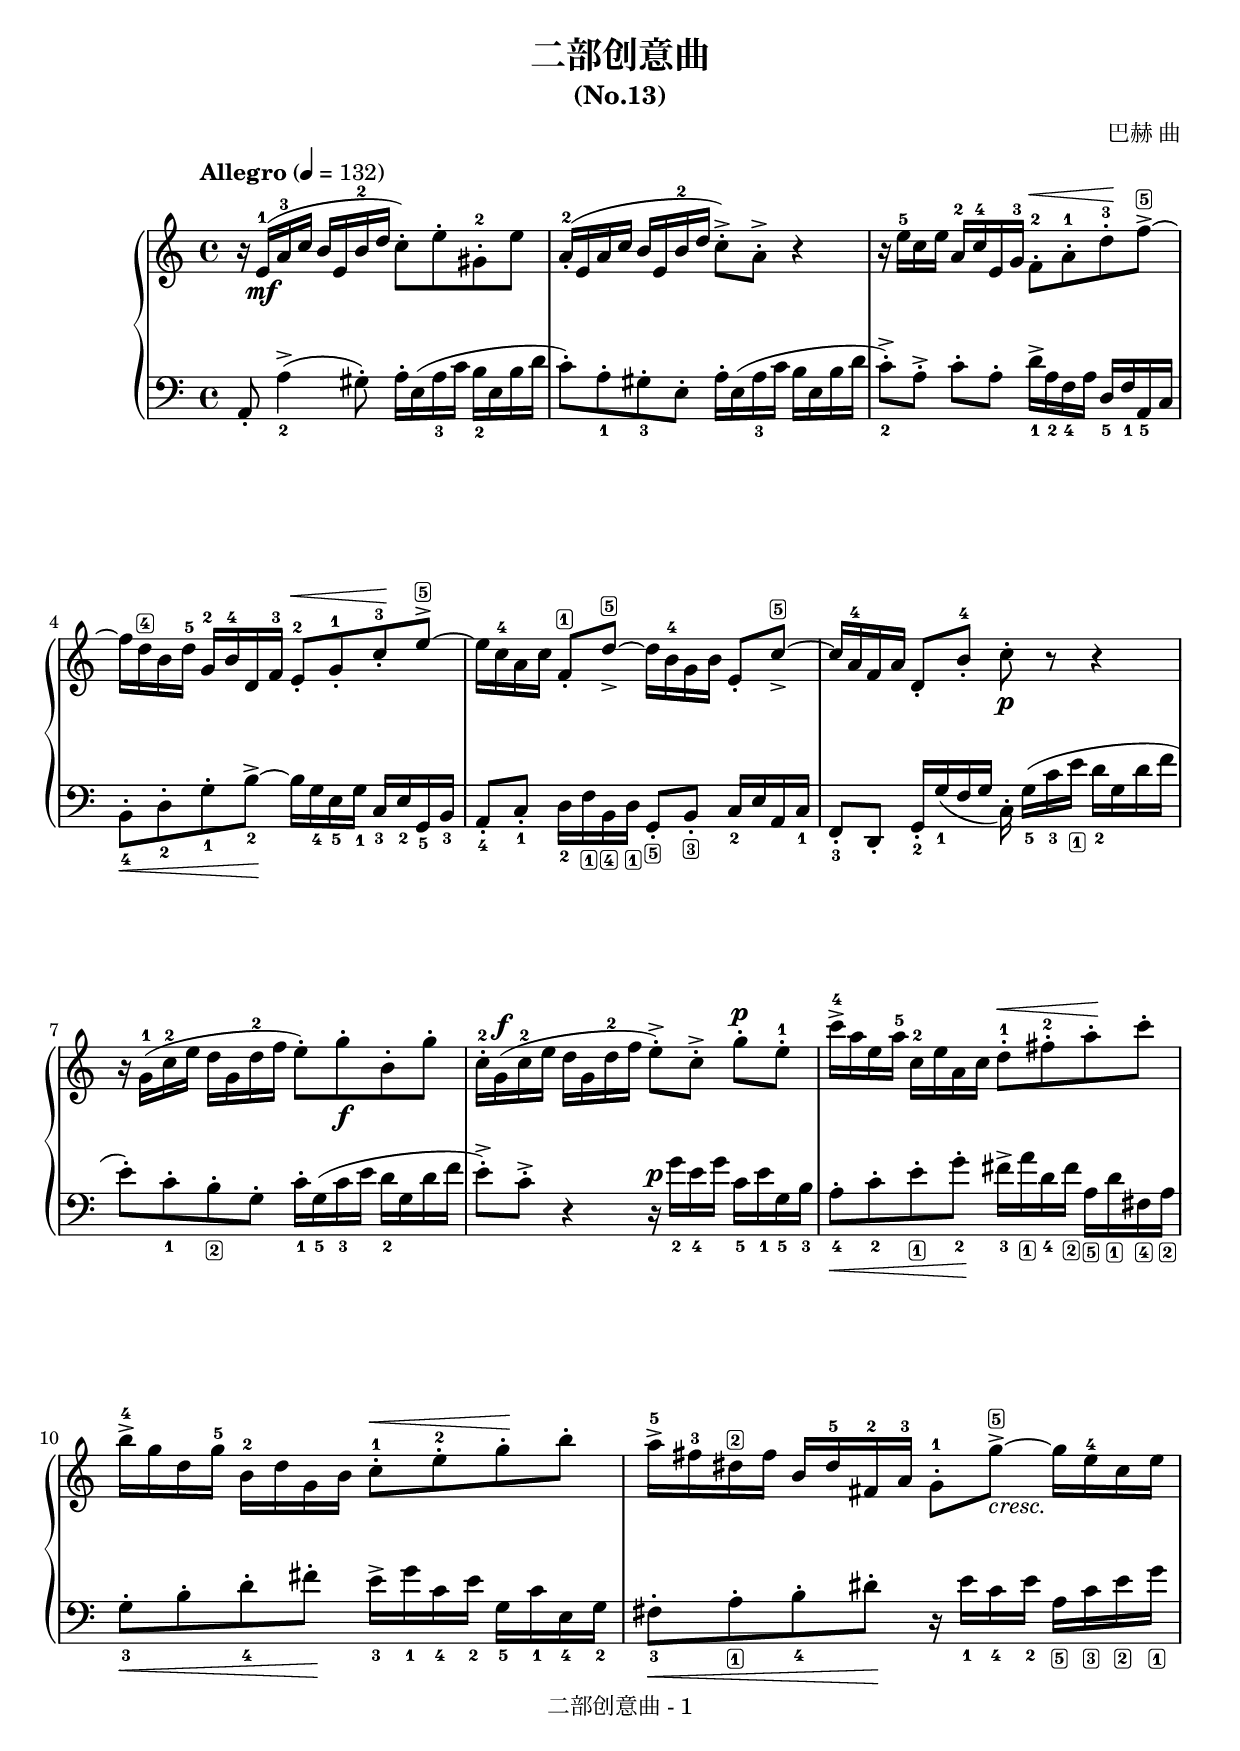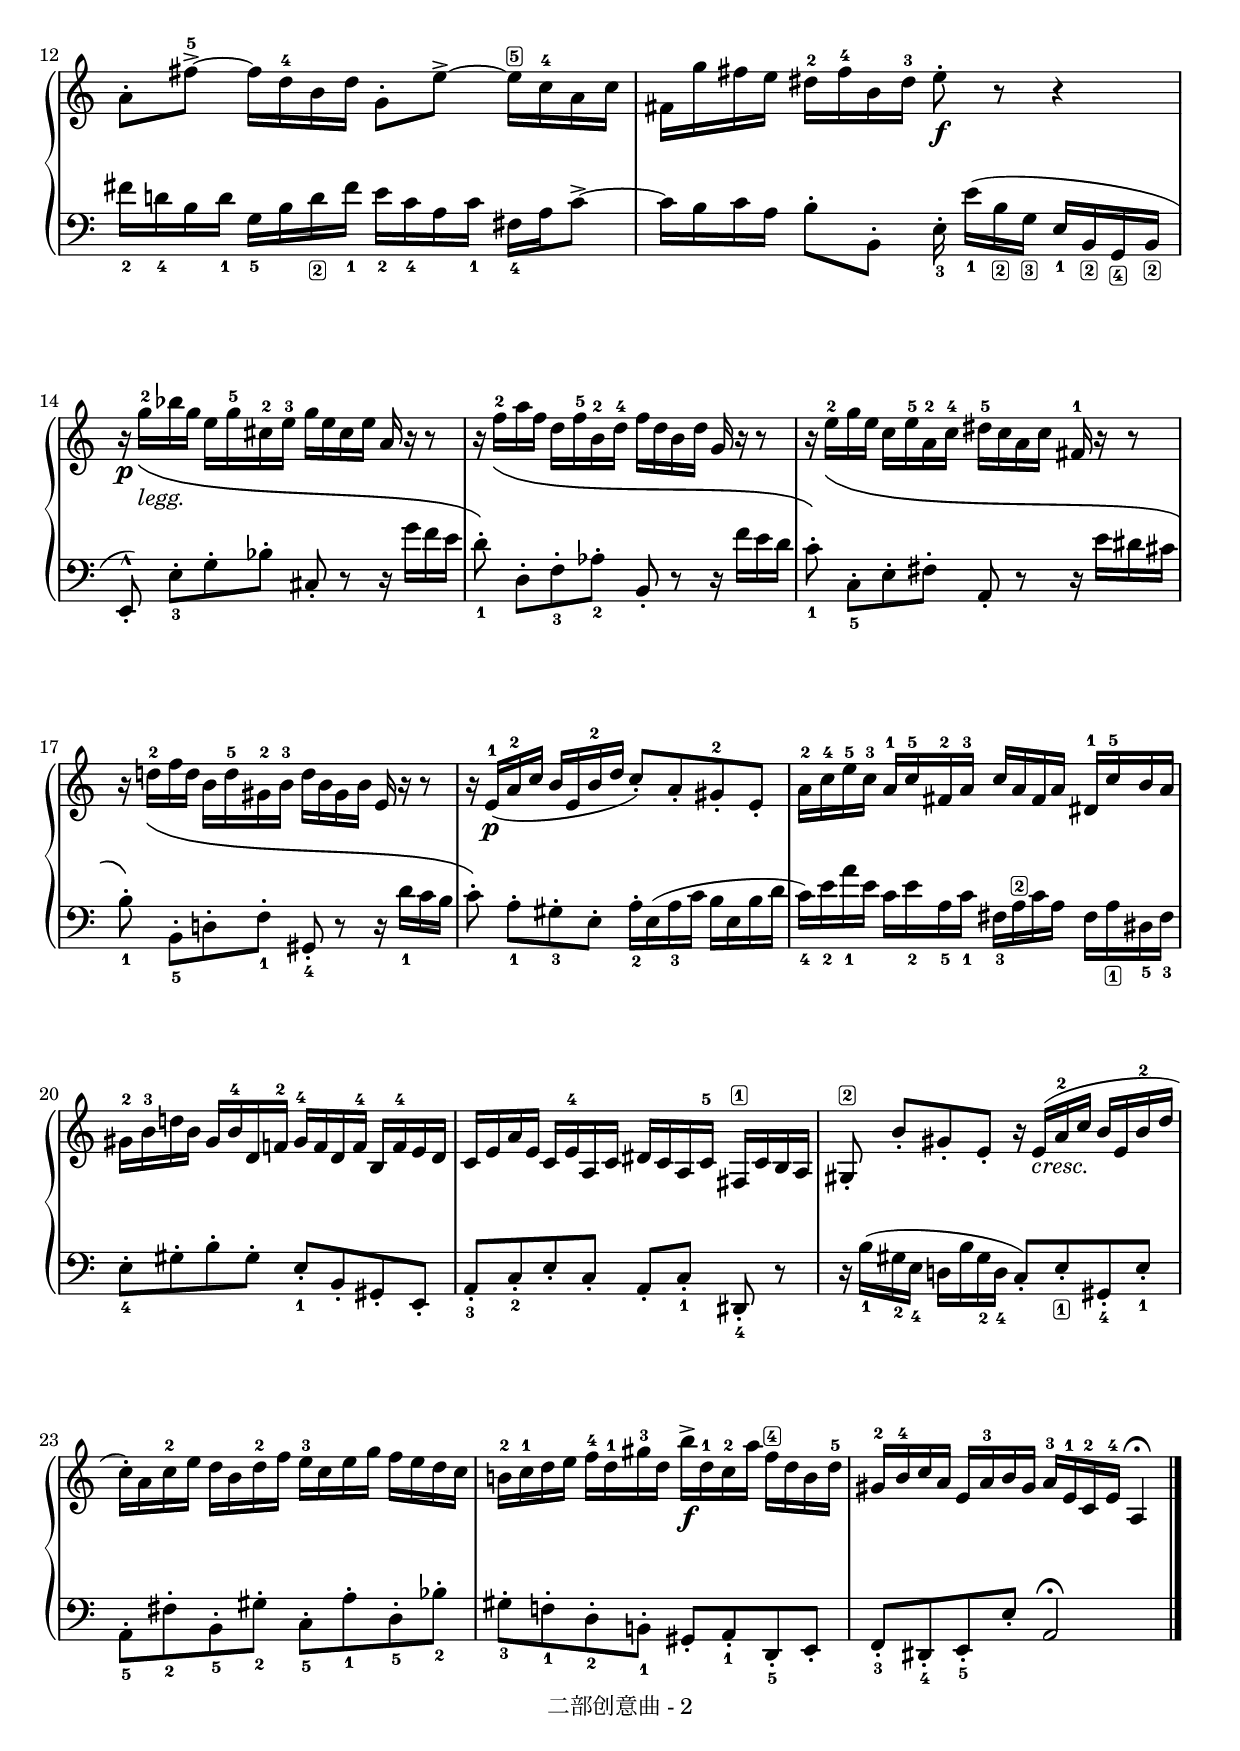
\version "2.18.2"
% 《中国音乐学院 社会艺术水平考级全国通用教材 钢琴 （一级~六级） 第二套》 P141~142

songName = "二部创意曲"
\version "2.18.2"

%%%%%%%
% 定义一些常用的 markup
% 

atempo = \markup { \italic { "a tempo" } }
crescendo  = \markup { \italic { "cresc." } }

% 系统中提供了 \dim 
% 但是会带有 ... ，如果想要去掉，需要设置
%  \override DynamicTextSpanner.style = #'none
% 所以这里定义一个 dimin ，命名来自　http://lsr.di.unimi.it/LSR/Snippet?id=935
dimin = \markup { \italic { "dim." } }

diminuendo = \markup { \italic { "dimin." } }

dolce = \markup { \italic { "dolce" } }

rit = \markup { \italic "rit." }
pocof = \markup { \italic { "poco f" } }
pocorit = \markup { \italic { "poco rit." } }


%
% 带圈的指法 ( rounded box finger ): 
% 用于记录 钢琴老师 在谱子上添加的指法。
% 通过看指法有无圈，来区分是老师标注的指法 还是 原谱标注的指法。
rfinger = #(define-music-function (parser location label) (markup?)
  #{
    \finger\markup { \rounded-box { $label } }
    % 如果不想显示 round finger，可以将上一行注释掉，然后使用下一行。
    % \finger ""
  #})

\include "../../../lib/paper-footer.ily"

\header {
  title = \songName
  subtitle = "(No.13)"
  composer = "巴赫 曲"
}

keyTime = {
  \key c \major
  \time 4/4
  %\numericTimeSignature
}



upper = \relative c'' {
  \clef treble
  \keyTime
  \tempo "Allegro" 4=132
  \override Hairpin.to-barline = ##f
  
  r16 e,-1\mf( a-3 c b e, b'-2 d c8-.) e-. gis,-.-2 e' |
  a,16-.-2(e a c b e, b'-2 d c8-.->) a-.-> r4 |
  r16 e'-5 c e a,-2 c-4 e, g-3 f8-.-2^\< a-.-1 d-.-3\! f->~-\rfinger"5" |\break
  
  f16 d-\rfinger"4" b d-5 g,-2 b-4 d, f-3 e8-.-2^\<  g-.-1 c-.-3\! e^>~-\rfinger"5" |
  e16 c-4 a c f,8_.-\rfinger"1" d'_>~-\rfinger"5" d16 b-4 g b e,8_. c'_>^~-\rfinger "5" |
  c16 a-4 f a d,8_. b'_.-4 c-.\p r r4 |\break
  
  r16 g-1( c-2 e d g, d'-2 f e8-.) g-.\f b,-. g'-. |
  c,16-.-2 g^\f( c-2 e d g, d'-2 f e8-.->)[ c-.->] g'-.^\p e-.-1 |
  c'16->-4 a e a-5 c,-2 e a, c d8-.-1^\< fis-.-2 a-.\! c-. |\break
  
  b16->-4 g d g-5 b,-2 d g, b c8-.-1^\< e-.-2 g-.\! b-. |
  a16->-5 fis-3 dis-\rfinger"2" fis b, dis-5 fis,-2 a-3 g8-.-1 g'->~_\crescendo-\rfinger"5" g16 e-4 c e |\break\pageBreak
  
  a,8-. fis'->-5~ fis16 d-4 b d g,8-. e'->~ e16-\rfinger"5" c-4 a c |
  fis,16 g' fis e dis-2 fis-4 b, dis-3 e8-.\f r r4 |\break
  
  r16\p g-2_\markup { \italic "legg." }-\shape #'((0 . 0) (1 . -2) (0 . 2) (0 . -3))_\( bes g e g-5 cis,-2 e-3 g e cis e a, r r8 |
  r16\) f'-2-\shape #'((0 . 0) (1 . -2) (0 . 2) (0 . -3))_\( a f d f-5 b,-2 d-4 f d b d g, r r8 |
  r16\) e'-2-\shape #'( ((0 . -1) (1 . -3) (0 . -1) (0 . -6)) ((0 . -5) (0 . -4) (0 . -4) (0 . -6)) )_\( g e c e-5 a,-2 c-4 dis-5 c a c fis,-1 r r8 |\break
  
  r16\) d'!-2-\shape #'((0 . 0) (1 . -2) (0 . 2) (0 . -3))_\( f d b d-5 gis,-2 b-3 d b gis b e, r r8 |
  r16\) e-1\p_( a-2 c b e, b'-2 d c8_.) a_. gis_.-2 e_. |
  a16-2 c-4 e-5 c-3 a-1 c-5 fis,-2 a-3 c a fis a dis,-1 c'-5 b a |\break
  
  gis16-2 b-3 d! b gis b-4 d, f!-2 gis-4 f d f-4 b, f'-4 e d |
  c16 e a e c e-4 a, c dis c a c-5 fis,-\rfinger"1" c' b a |
  gis8_.-\rfinger"2" b'-.[ gis-. e-.] r16 e(_\crescendo a-2 c b e, b'-2 d |\break
  
  c16-.) a c-2 e d b d-2 f e-3 c e g f e d c |
  b!16-2 c-1 d e f-4 d-1 gis-3 d b'->\f d,-1 c-2 a' f-\rfinger"4" d b d-5 |
  gis,-2 b-4 c a e a-3 b gis a-3 e-1 c-2 e-4 a,4\fermata \bar "|."
}

lower = \relative c {
  \clef bass
  \keyTime
  \override Hairpin.to-barline = ##f
  \dynamicUp
  
  a8-. a'4->_2( gis8-.)   a16-. e( a_3 c b_2 e, b' d |
  c8-.) a-._1 gis-._3 e-. a16-. e( a_3 c b e, b' d |
  c8-.->_2)[ a-.->] c-. a-. d16->_1 a_2 f_4 a d,_5 f_1 a,_5 c |\break
  
  b8-._4_\< d-._2 g-._1 b->_2~\! b16 g_4 e_5 g_1 c,_3 e_2 g,_5 b_3 |
  a8_._4 c_._1 d16_2 f_\rfinger"1" b,_\rfinger"4" d_\rfinger"1" g,8_._\rfinger"5" b_._\rfinger"3" c16_2 e a, c_1 |
  f,8_._3 d_. g16_._2 g'_1_( f g \once \stemDown c,-.) g'_5([ c_3 e_\rfinger"1"] d_2 g, d' f |\break
  
  e8-.) c-._1 b-._\rfinger"2" g-. c16-._1 g_5( c_3 e d_2 g, d' f |
  e8-.->) c-.-> r4 r16\p g'_2 e_4 g c,_5 e_1 g,_5 b_3 |
  a8-._4_\< c-._2 e-._\rfinger"1" g-._2\! fis16->_3 a_\rfinger"1" d,_4 fis_\rfinger"2" a,_\rfinger"5" d_\rfinger"1" fis,_\rfinger"4" a_\rfinger"2" |\break
  
  g8-._3_\< b-. d-._4 fis-.\! e16->_3 g_1 c,_4 e_2 g,_5 c_1 e,_4 g_2 |
  fis8-._3_\< a-._\rfinger"1" b-._4 dis-.\! r16 e_1 c_4 e_2 a,_\rfinger"5" c_\rfinger"3" e_\rfinger"2" g_\rfinger"1" |\break\pageBreak
  
  fis16_2 d!_4 b d_1 g,_5 b d_\rfinger"2" fis_1 e_2 c_4 a c_1 fis,_4 a c8->~ |
  c16 b c a b8-. b,-. e16-._3 e'_1([ b_\rfinger"2" g_\rfinger"3"] e_1 b_\rfinger"2" g_\rfinger"4" b_\rfinger"2" |\break
  
  e,8_.^^) e'-._3[ g-. bes-.] cis,_. r r16 g'' f e |
  d8-._1 d,-.[ f-._3 aes-._2] b,-. r r16 f'' e d |
  c8-._1 c,-._5[ e-. fis-.] a,_. r r16 e'' dis cis |\break
  
  b8-._1 b,-._5[ d!-. f-._1] gis,_._4 r r16 d''_1 c b |
  c8-. a-._1[ gis-._3 e-.] a16-._2 e( a_3 c b e, b' d |
  c16_4) e_2 a_1 e c e_2 a,_5 c_1 fis,_3 a-\rfinger"2" c a fis a_\rfinger"1" dis,_5 fis_3 |\break
  
  e8-._4 gis-. b-. gis-. e-._1 b-. gis-. e-. |
  a8-._3 c-._2 e-. c-. a-.[ c-._1] dis,_._4 r |
  r16 b''_1( gis_2 e_4 d! b' gis_2 d_4 c8-.) e-._\rfinger"1" gis,-._4 e'-._1 |\break
  
  a,8-._5 fis'-._2 b,-._5 gis'-._2 c,-._5 a'-._1 d,-._5 bes'-._2 |
  gis8-._3 f!-._1 d-._2 b!-._1 gis-. a-._1 d,-._5 e-. |
  f8-._3 dis-._4 e-._5 e'-. a,2\fermata \bar "|."
}

\score {
  \keepWithTag #'pdf
  % \keepWithTag #'midi
  \new PianoStaff \with {
    \override StaffGrouper.staff-staff-spacing.basic-distance = #13
  } <<
    \new Staff = "upper" \upper
    \new Staff = "lower" \lower
  >>
  \layout {
    % indent = 0\cm
  }
  % \midi { }
}

\score {
  \unfoldRepeats
  \keepWithTag #'midi
  \new PianoStaff <<
    \new Staff = "upper" \upper
    \new Staff = "lower" \lower
  >>
  \midi { }
}

% see:
% http://lilypond.org/doc/v2.18/Documentation/notation/modifying-shapes
% http://lilypond.org/doc/v2.18/Documentation/notation/flexible-vertical-spacing-within-systems
